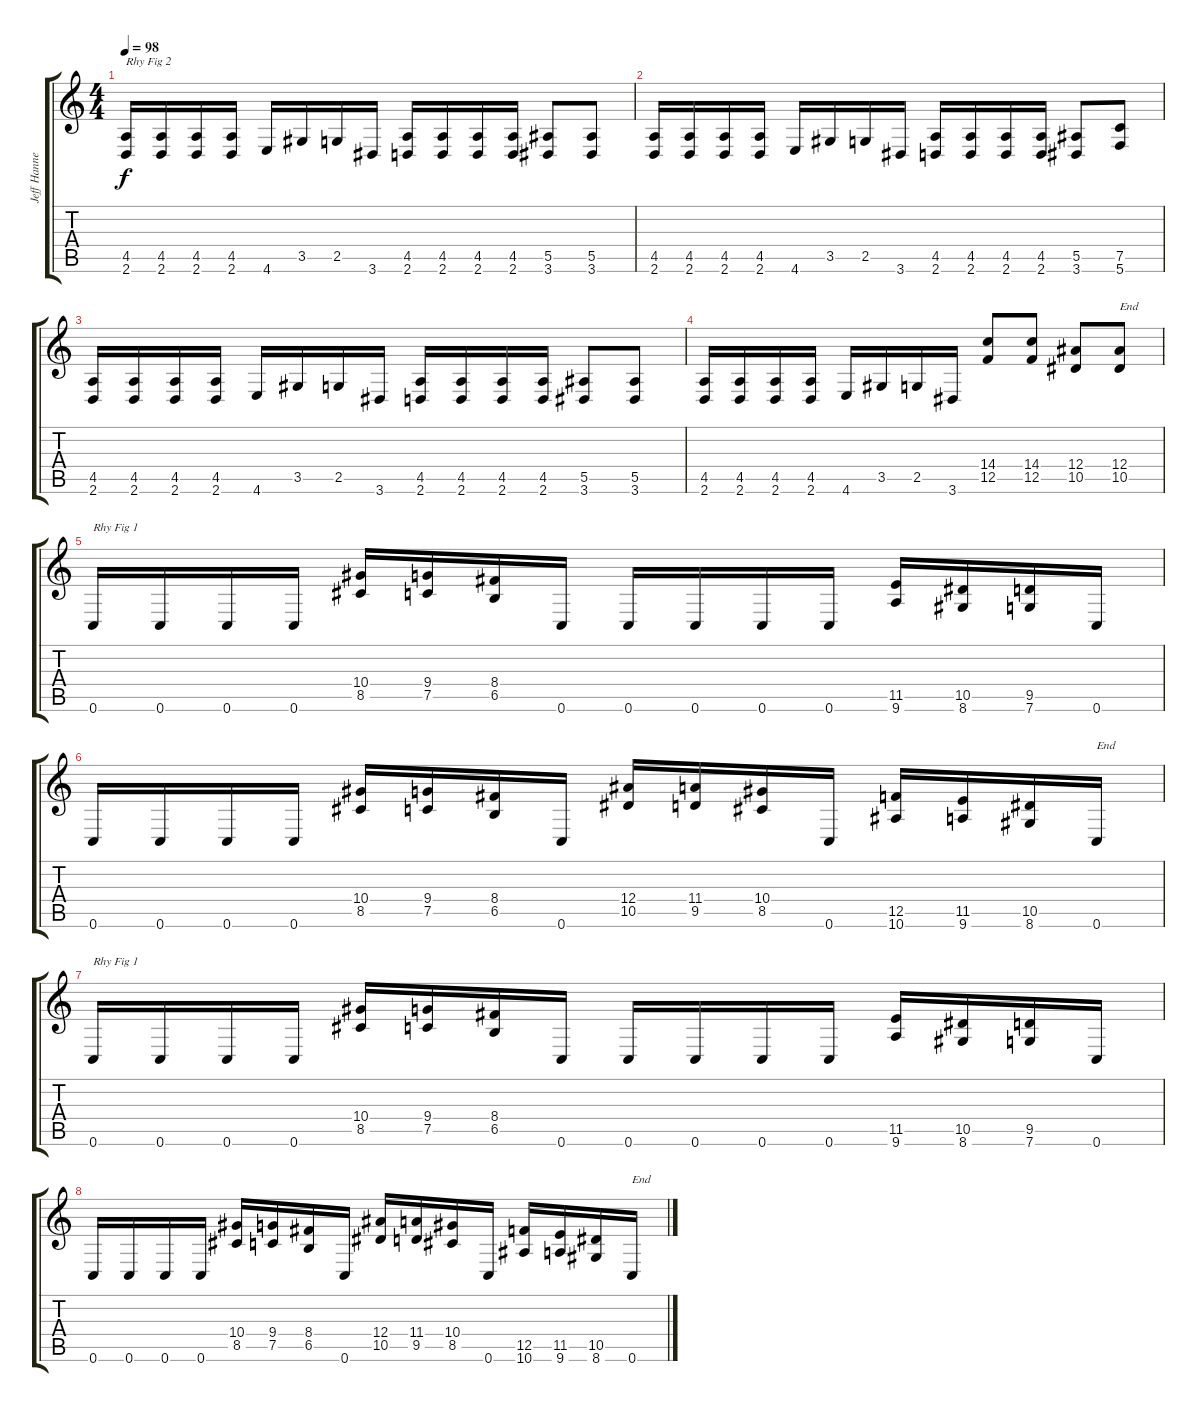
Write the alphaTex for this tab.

\track ("Jeff Hanneman" "Jeff Hanne") {instrument distortionguitar}
\staff {score tabs}
\tuning (C4 G3 Eb3 Bb2 F2 C2) {hide}
\ts (4 4)
\tempo 98
\clef g2
\ks c
(4.5 2.6).16{txt "Rhy Fig 2" dy f} (4.5 2.6).16 (4.5 2.6).16 (4.5 2.6).16 4.6.16 3.5.16 2.5.16 3.6.16 (4.5 2.6).16 (4.5 2.6).16 (4.5 2.6).16 (4.5 2.6).16 (5.5 3.6).8 (5.5 3.6).8 |
(4.5 2.6).16 (4.5 2.6).16 (4.5 2.6).16 (4.5 2.6).16 4.6.16 3.5.16 2.5.16 3.6.16 (4.5 2.6).16 (4.5 2.6).16 (4.5 2.6).16 (4.5 2.6).16 (5.5 3.6).8 (7.5 5.6).8 |
(4.5 2.6).16 (4.5 2.6).16 (4.5 2.6).16 (4.5 2.6).16 4.6.16 3.5.16 2.5.16 3.6.16 (4.5 2.6).16 (4.5 2.6).16 (4.5 2.6).16 (4.5 2.6).16 (5.5 3.6).8 (5.5 3.6).8 |
(4.5 2.6).16 (4.5 2.6).16 (4.5 2.6).16 (4.5 2.6).16 4.6.16 3.5.16 2.5.16 3.6.16 (14.4 12.5).8 (14.4 12.5).8 (12.4 10.5).8 (12.4 10.5).8{txt "End"} |
0.6.16{txt "Rhy Fig 1"} 0.6.16 0.6.16 0.6.16 (10.4 8.5).16 (9.4 7.5).16 (8.4 6.5).16 0.6.16 0.6.16 0.6.16 0.6.16 0.6.16 (11.5 9.6).16 (10.5 8.6).16 (9.5 7.6).16 0.6.16 |
0.6.16 0.6.16 0.6.16 0.6.16 (10.4 8.5).16 (9.4 7.5).16 (8.4 6.5).16 0.6.16 (12.4 10.5).16 (11.4 9.5).16 (10.4 8.5).16 0.6.16 (12.5 10.6).16 (11.5 9.6).16 (10.5 8.6).16 0.6.16{txt "End"} |
0.6.16{txt "Rhy Fig 1"} 0.6.16 0.6.16 0.6.16 (10.4 8.5).16 (9.4 7.5).16 (8.4 6.5).16 0.6.16 0.6.16 0.6.16 0.6.16 0.6.16 (11.5 9.6).16 (10.5 8.6).16 (9.5 7.6).16 0.6.16 |
0.6.16 0.6.16 0.6.16 0.6.16 (10.4 8.5).16 (9.4 7.5).16 (8.4 6.5).16 0.6.16 (12.4 10.5).16 (11.4 9.5).16 (10.4 8.5).16 0.6.16 (12.5 10.6).16 (11.5 9.6).16 (10.5 8.6).16 0.6.16{txt "End"}
